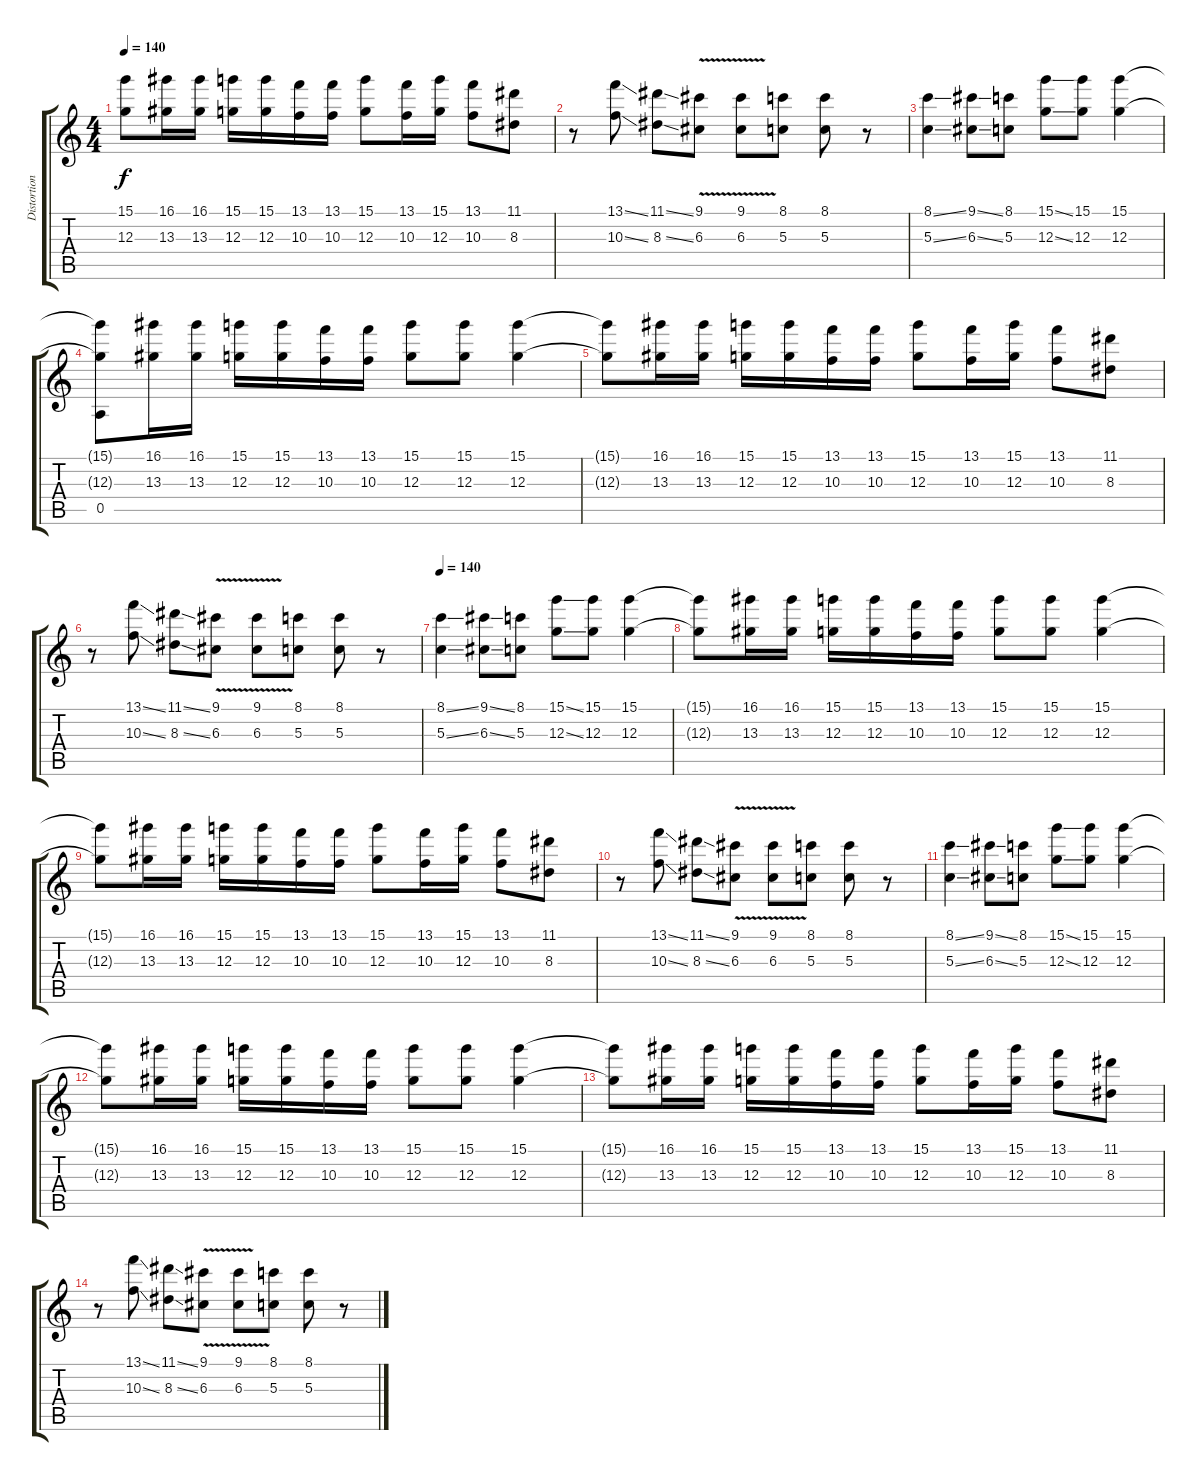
\track ("Distortion guitar" "Distortion") {instrument distortionguitar}
\staff {score tabs}
\tuning (E4 B3 G3 D3 A2 E2) {hide}
\ts (4 4)
\tempo 140
\clef g2
\ks c
(15.1{t} 12.3{t}).8{dy f} (16.1 13.3).16 (16.1 13.3).16 (15.1 12.3).16 (15.1 12.3).16 (13.1 10.3).16 (13.1 10.3).16 (15.1 12.3).8 (13.1 10.3).16 (15.1 12.3).16 (13.1 10.3).8 (11.1 8.3).8 |
r.8 (13.1{ss} 10.3{ss}).8 (11.1{ss} 8.3{ss}).8 (9.1 6.3{v}).8 (9.1 6.3{v}).8 (8.1 5.3).8 (8.1 5.3).8 r.8 |
(8.1{ss} 5.3{ss}).4 (9.1{ss} 6.3{ss}).8 (8.1 5.3).8 (15.1{ss} 12.3{ss}).8 (15.1 12.3).8 (15.1 12.3).4 |
(15.1{t} 12.3{t} 0.5).8 (16.1 13.3).16 (16.1 13.3).16 (15.1 12.3).16 (15.1 12.3).16 (13.1 10.3).16 (13.1 10.3).16 (15.1 12.3).8 (15.1 12.3).8 (15.1 12.3).4 |
(15.1{t} 12.3{t}).8 (16.1 13.3).16 (16.1 13.3).16 (15.1 12.3).16 (15.1 12.3).16 (13.1 10.3).16 (13.1 10.3).16 (15.1 12.3).8 (13.1 10.3).16 (15.1 12.3).16 (13.1 10.3).8 (11.1 8.3).8 |
r.8 (13.1{ss} 10.3{ss}).8 (11.1{ss} 8.3{ss}).8 (9.1 6.3{v}).8 (9.1 6.3{v}).8 (8.1 5.3).8 (8.1 5.3).8 r.8 |
\tempo 140
(8.1{ss} 5.3{ss}).4 (9.1{ss} 6.3{ss}).8 (8.1 5.3).8 (15.1{ss} 12.3{ss}).8 (15.1 12.3).8 (15.1 12.3).4 |
(15.1{t} 12.3{t}).8 (16.1 13.3).16 (16.1 13.3).16 (15.1 12.3).16 (15.1 12.3).16 (13.1 10.3).16 (13.1 10.3).16 (15.1 12.3).8 (15.1 12.3).8 (15.1 12.3).4 |
(15.1{t} 12.3{t}).8 (16.1 13.3).16 (16.1 13.3).16 (15.1 12.3).16 (15.1 12.3).16 (13.1 10.3).16 (13.1 10.3).16 (15.1 12.3).8 (13.1 10.3).16 (15.1 12.3).16 (13.1 10.3).8 (11.1 8.3).8 |
r.8 (13.1{ss} 10.3{ss}).8 (11.1{ss} 8.3{ss}).8 (9.1 6.3{v}).8 (9.1 6.3{v}).8 (8.1 5.3).8 (8.1 5.3).8 r.8 |
(8.1{ss} 5.3{ss}).4 (9.1{ss} 6.3{ss}).8 (8.1 5.3).8 (15.1{ss} 12.3{ss}).8 (15.1 12.3).8 (15.1 12.3).4 |
(15.1{t} 12.3{t}).8 (16.1 13.3).16 (16.1 13.3).16 (15.1 12.3).16 (15.1 12.3).16 (13.1 10.3).16 (13.1 10.3).16 (15.1 12.3).8 (15.1 12.3).8 (15.1 12.3).4 |
(15.1{t} 12.3{t}).8 (16.1 13.3).16 (16.1 13.3).16 (15.1 12.3).16 (15.1 12.3).16 (13.1 10.3).16 (13.1 10.3).16 (15.1 12.3).8 (13.1 10.3).16 (15.1 12.3).16 (13.1 10.3).8 (11.1 8.3).8 |
r.8 (13.1{ss} 10.3{ss}).8 (11.1{ss} 8.3{ss}).8 (9.1 6.3{v}).8 (9.1 6.3{v}).8 (8.1 5.3).8 (8.1 5.3).8 r.8
